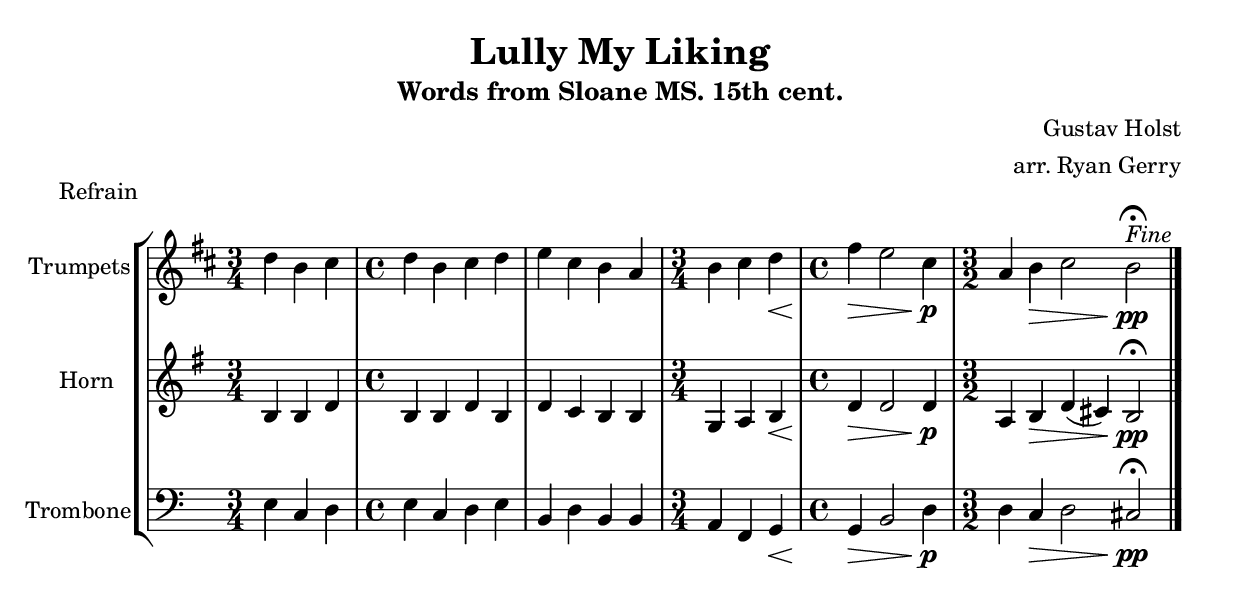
\version "2.24.3"

global= {
  \key c \major
}

% TODO: lyrics
trumpets = \new Voice { \transpose bes c'
    \relative c'' {
      \time 3/4 c4 a b
    | \time 4/4 c a b c
    | d b a g
    | \time 3/4 a b c\<
    | \time 4/4 e\> d2 b4\p
    | \time 3/2 g4 a\> b2 a\pp\fermata^\markup{\italic Fine}
    \bar "|."
  }
}

horn = \new Voice { \transpose f c
    \relative c' {
      \time 3/4 e4 e g
    | \time 4/4 e e g e
    | g f e e
    | \time 3/4 c d e\<
    | \time 4/4 g\> g2 g4\p
    | \time 3/2 d4 e\> g (fis) e2\pp\fermata
    \bar "|."
  }
}

trombone = \new Voice \relative c {
  \clef bass
    \time 3/4 e4 c d
  | \time 4/4 e c d e
  | b d b b
  | \time 3/4 a f g\<
  | \time 4/4 g\> b2 d4\p
  | \time 3/2 d4 c\> d2 cis\pp\fermata
  \bar "|."
}

cello = \new Voice \relative c' {
  \clef bass
  c2 b
  a1
  \bar "|."
}

\score {
  \header {
    piece = "Refrain"
  }
  % TODO: tempo mark
  \new StaffGroup <<
    \new Staff \with { instrumentName = "Trumpets" }
    << \key d \major \trumpets >>
    \new Staff \with { instrumentName = "Horn" }
    << \key g \major \horn >>
    \new Staff \with { instrumentName = "Trombone" }
    << \global \trombone >>
    % \new Staff \with { instrumentName = "Tuba" }
    % << \global \cello >>
  >>
  \layout { }
  \midi { }
}

\header {
  title  = "Lully My Liking"
  subtitle = "Words from Sloane MS. 15th cent."
  composer = "Gustav Holst"
  arranger = "arr. Ryan Gerry"
}
